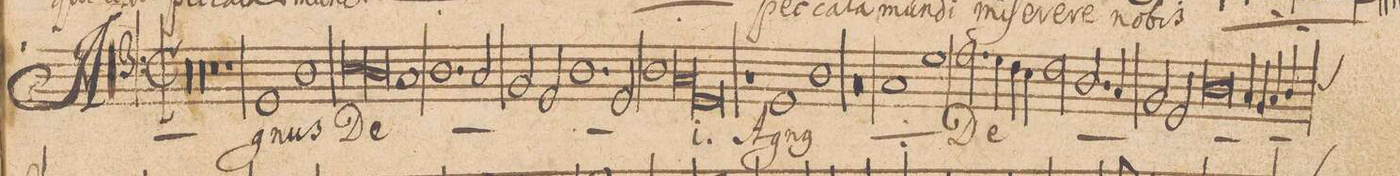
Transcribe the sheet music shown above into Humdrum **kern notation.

**kern	**text
*I"[BASSVS.]	*
*clefF4	*
*k[]	*
*met(C|)	*
*M2/1	*
=35||	=35||
*M2/1	*
*met(C|)	*
0r	.
=36-	=36-
0r	.
=37-	=37-
0r	.
=38-	=38-
0r	.
=39-	=39-
0r	.
=40-	=40-
1r	.
1GG	A-
=41-	=41-
1D	-gnus
*lig	*
1E	De-
=42-	=42-
1D	.
*Xlig	*
1C	.
=43-	=43-
1.D	.
2C/	.
=44-	=44-
2BB/	.
2GG/	.
1.D	.
=45-	=45-
2GG/	.
1D	.
=46-	=46-
*lig	*
1C	.
1GG	-i.
*Xlig	*
=47-	=47-
1rD	.
1GG	Ag-
=48-	=48-
1D	-n(us)
1r	.
=49-	=49-
1r	.
*	*ij
1C	Ag-
=50-	=50-
1G	-n(us)
*	*Xij
2.A\	De-
4G\	.
=51-	=51-
4F\	.
4E\	.
2F\	.
2.D/	.
4C/	.
=52-	=52-
2BB/	.
2GG/	.
0D	.
=53-	=53-
4C/	.
4BB/	.
4C/	.
*custos:E	*
4D/	.
=54-	=54-
*-	*-
